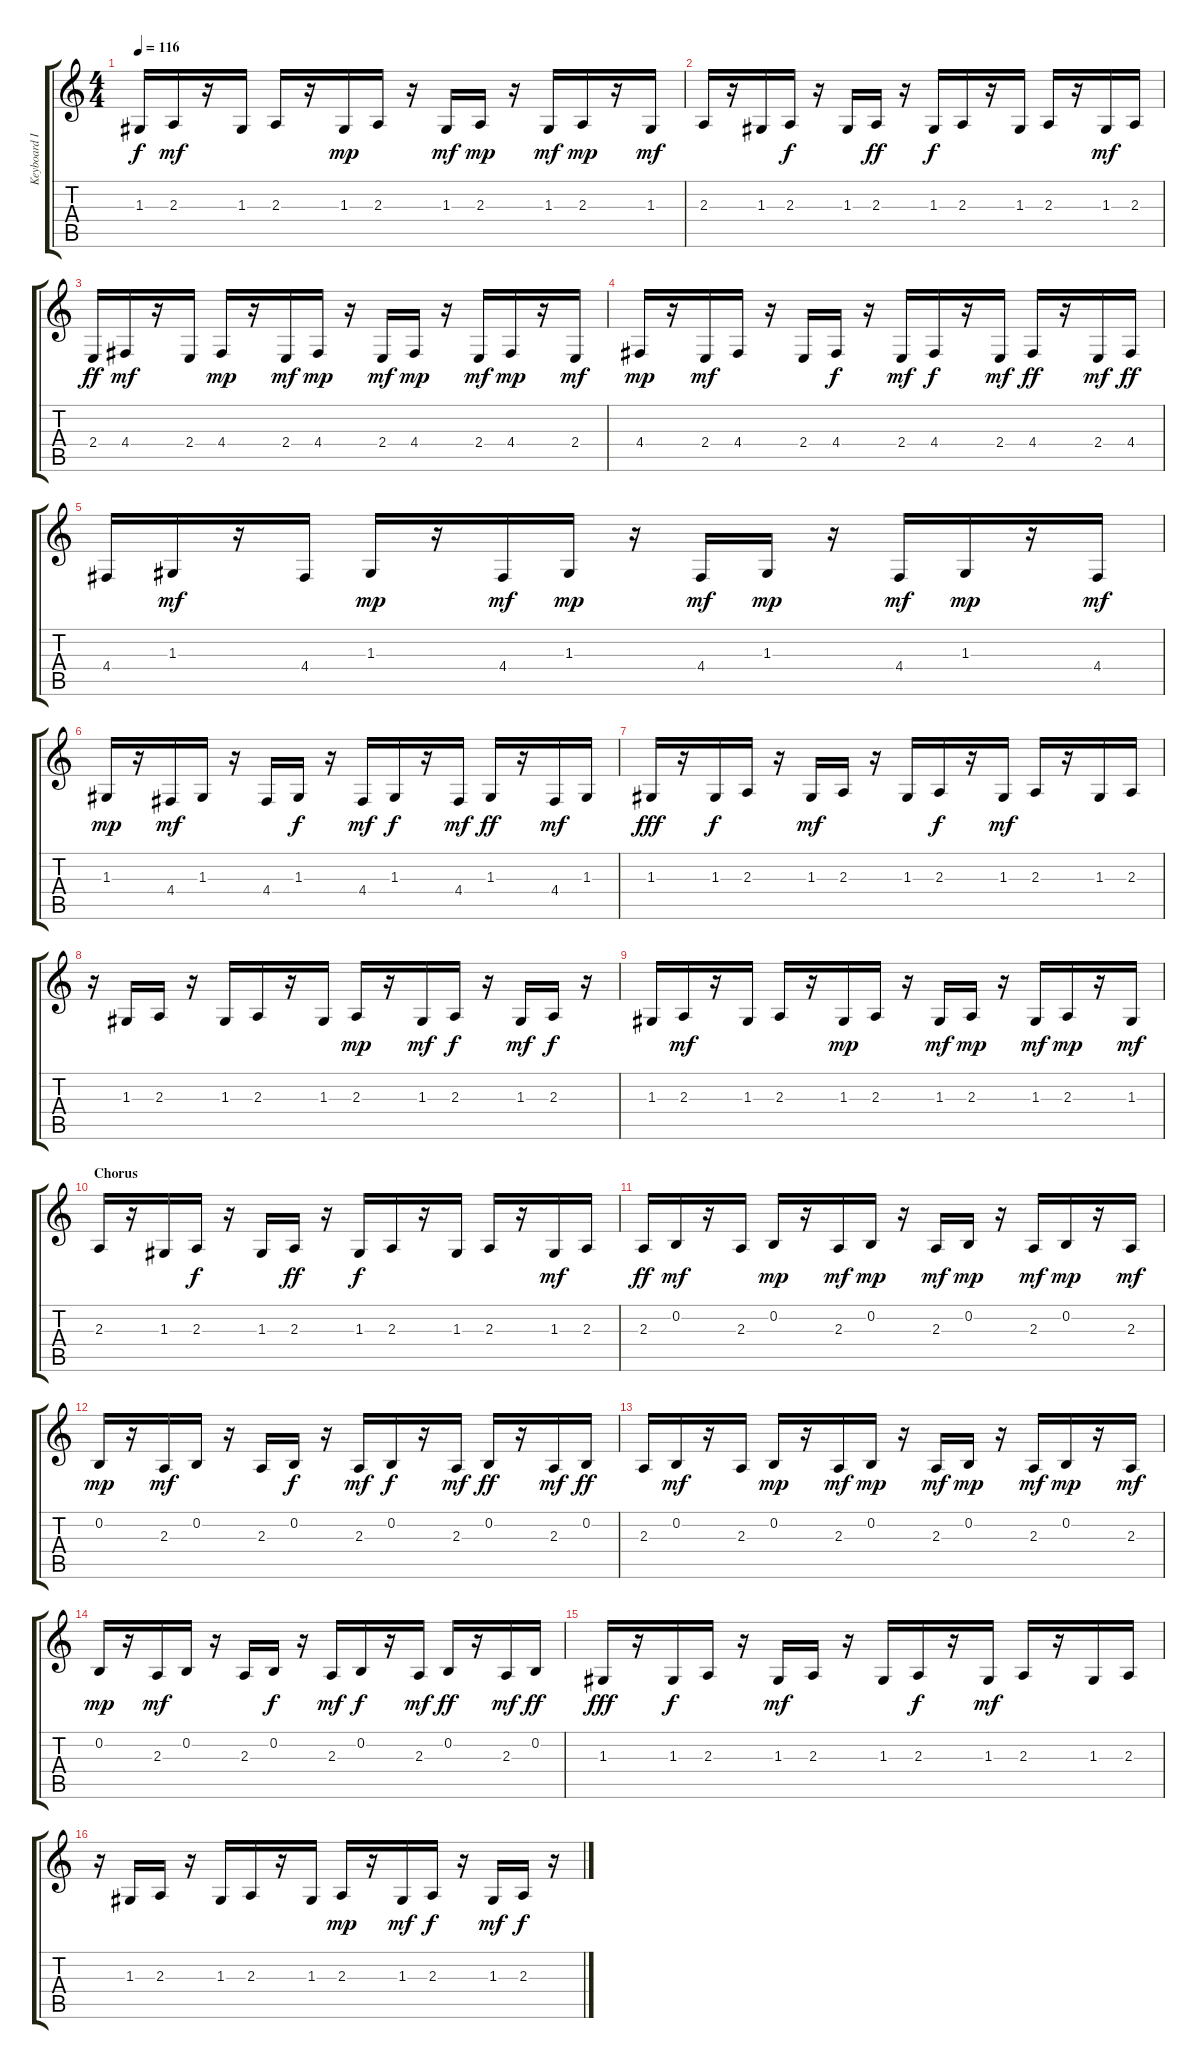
\track ("Keyboard II" "Keyboard I") {instrument orchestralharp}
\staff {score tabs}
\tuning (E4 B3 G3 D3 A2 E2) {hide}
\ts (4 4)
\tempo 116
\clef g2
\ks c
1.3.16{dy f} 2.3.16{dy mf} r.16 1.3.16 2.3.16 r.16 1.3.16{dy mp} 2.3.16 r.16 1.3.16{dy mf} 2.3.16{dy mp} r.16 1.3.16{dy mf} 2.3.16{dy mp} r.16 1.3.16{dy mf} |
2.3.16 r.16 1.3.16 2.3.16{dy f} r.16 1.3.16 2.3.16{dy ff} r.16 1.3.16{dy f} 2.3.16 r.16 1.3.16 2.3.16 r.16 1.3.16{dy mf} 2.3.16 |
2.4.16{dy ff} 4.4.16{dy mf} r.16 2.4.16 4.4.16{dy mp} r.16 2.4.16{dy mf} 4.4.16{dy mp} r.16 2.4.16{dy mf} 4.4.16{dy mp} r.16 2.4.16{dy mf} 4.4.16{dy mp} r.16 2.4.16{dy mf} |
4.4.16{dy mp} r.16 2.4.16{dy mf} 4.4.16 r.16 2.4.16 4.4.16{dy f} r.16 2.4.16{dy mf} 4.4.16{dy f} r.16 2.4.16{dy mf} 4.4.16{dy ff} r.16 2.4.16{dy mf} 4.4.16{dy ff} |
4.4.16 1.3.16{dy mf} r.16 4.4.16 1.3.16{dy mp} r.16 4.4.16{dy mf} 1.3.16{dy mp} r.16 4.4.16{dy mf} 1.3.16{dy mp} r.16 4.4.16{dy mf} 1.3.16{dy mp} r.16 4.4.16{dy mf} |
1.3.16{dy mp} r.16 4.4.16{dy mf} 1.3.16 r.16 4.4.16 1.3.16{dy f} r.16 4.4.16{dy mf} 1.3.16{dy f} r.16 4.4.16{dy mf} 1.3.16{dy ff} r.16 4.4.16{dy mf} 1.3.16 |
1.3.16{dy fff} r.16 1.3.16{dy f} 2.3.16 r.16 1.3.16{dy mf} 2.3.16 r.16 1.3.16 2.3.16{dy f} r.16 1.3.16{dy mf} 2.3.16 r.16 1.3.16 2.3.16 |
r.16 1.3.16 2.3.16 r.16 1.3.16 2.3.16 r.16 1.3.16 2.3.16{dy mp} r.16 1.3.16{dy mf} 2.3.16{dy f} r.16 1.3.16{dy mf} 2.3.16{dy f} r.16 |
1.3.16 2.3.16{dy mf} r.16 1.3.16 2.3.16 r.16 1.3.16{dy mp} 2.3.16 r.16 1.3.16{dy mf} 2.3.16{dy mp} r.16 1.3.16{dy mf} 2.3.16{dy mp} r.16 1.3.16{dy mf} |
\section ("" "Chorus")
2.3.16 r.16 1.3.16 2.3.16{dy f} r.16 1.3.16 2.3.16{dy ff} r.16 1.3.16{dy f} 2.3.16 r.16 1.3.16 2.3.16 r.16 1.3.16{dy mf} 2.3.16 |
2.3.16{dy ff} 0.2.16{dy mf} r.16 2.3.16 0.2.16{dy mp} r.16 2.3.16{dy mf} 0.2.16{dy mp} r.16 2.3.16{dy mf} 0.2.16{dy mp} r.16 2.3.16{dy mf} 0.2.16{dy mp} r.16 2.3.16{dy mf} |
0.2.16{dy mp} r.16 2.3.16{dy mf} 0.2.16 r.16 2.3.16 0.2.16{dy f} r.16 2.3.16{dy mf} 0.2.16{dy f} r.16 2.3.16{dy mf} 0.2.16{dy ff} r.16 2.3.16{dy mf} 0.2.16{dy ff} |
2.3.16 0.2.16{dy mf} r.16 2.3.16 0.2.16{dy mp} r.16 2.3.16{dy mf} 0.2.16{dy mp} r.16 2.3.16{dy mf} 0.2.16{dy mp} r.16 2.3.16{dy mf} 0.2.16{dy mp} r.16 2.3.16{dy mf} |
0.2.16{dy mp} r.16 2.3.16{dy mf} 0.2.16 r.16 2.3.16 0.2.16{dy f} r.16 2.3.16{dy mf} 0.2.16{dy f} r.16 2.3.16{dy mf} 0.2.16{dy ff} r.16 2.3.16{dy mf} 0.2.16{dy ff} |
1.3.16{dy fff} r.16 1.3.16{dy f} 2.3.16 r.16 1.3.16{dy mf} 2.3.16 r.16 1.3.16 2.3.16{dy f} r.16 1.3.16{dy mf} 2.3.16 r.16 1.3.16 2.3.16 |
r.16 1.3.16 2.3.16 r.16 1.3.16 2.3.16 r.16 1.3.16 2.3.16{dy mp} r.16 1.3.16{dy mf} 2.3.16{dy f} r.16 1.3.16{dy mf} 2.3.16{dy f} r.16
